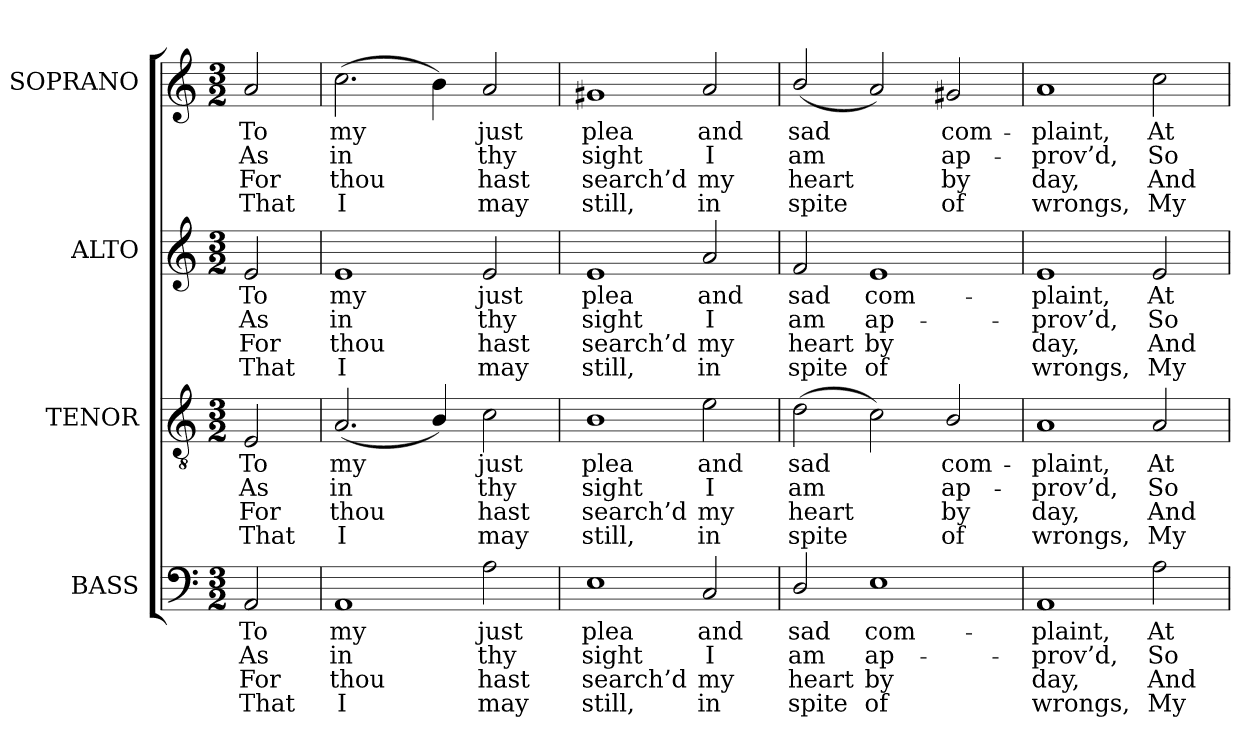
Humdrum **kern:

**kern	**text	**text	**text	**text	**kern	**text	**text	**text	**text	**kern	**text	**text	**text	**text	**kern	**text	**text	**text	**text
*part4	*part4	*part4	*part4	*part4	*part3	*part3	*part3	*part3	*part3	*part2	*part2	*part2	*part2	*part2	*part1	*part1	*part1	*part1	*part1
*staff4	*staff4	*staff4	*staff4	*staff4	*staff3	*staff3	*staff3	*staff3	*staff3	*staff2	*staff2	*staff2	*staff2	*staff2	*staff1	*staff1	*staff1	*staff1	*staff1
*I"BASS	*	*	*	*	*I"TENOR	*	*	*	*	*I"ALTO	*	*	*	*	*I"SOPRANO	*	*	*	*
*I'B.	*	*	*	*	*I'T.	*	*	*	*	*I'A.	*	*	*	*	*I'S.	*	*	*	*
!!LO:PB:g=z
*clefF4	*	*	*	*	*clefGv2	*	*	*	*	*clefG2	*	*	*	*	*clefG2	*	*	*	*
*	*	*	*	*	*ITrd7c12	*	*	*	*	*	*	*	*	*	*	*	*	*	*
*k[]	*	*	*	*	*k[]	*	*	*	*	*k[]	*	*	*	*	*k[]	*	*	*	*
*a:	*	*	*	*	*a:	*	*	*	*	*a:	*	*	*	*	*a:	*	*	*	*
*M3/2	*	*	*	*	*M3/2	*	*	*	*	*M3/2	*	*	*	*	*M3/2	*	*	*	*
=	=	=	=	=	=	=	=	=	=	=	=	=	=	=	=	=	=	=	=
!	!LO:LY:b:color=#000000	!LO:LY:b:color=#000000	!LO:LY:b:color=#000000	!LO:LY:b:color=#000000	!	!	!	!	!	!	!	!	!	!	!	!	!	!	!
!	!	!	!	!	!	!LO:LY:b:color=#000000	!LO:LY:b:color=#000000	!LO:LY:b:color=#000000	!LO:LY:b:color=#000000	!	!	!	!	!	!	!	!	!	!
!	!	!	!	!	!	!	!	!	!	!	!LO:LY:b:color=#000000	!LO:LY:b:color=#000000	!LO:LY:b:color=#000000	!LO:LY:b:color=#000000	!	!	!	!	!
!	!	!	!	!	!	!	!	!	!	!	!	!	!	!	!	!LO:LY:b:color=#000000	!LO:LY:b:color=#000000	!LO:LY:b:color=#000000	!LO:LY:b:color=#000000
2AAi/	To	As	For	That	2EEi/	To	As	For	That	2ei/	To	As	For	That	2ai/	To	As	For	That
=1	=1	=1	=1	=1	=1	=1	=1	=1	=1	=1	=1	=1	=1	=1	=1	=1	=1	=1	=1
!	!LO:LY:b:color=#000000	!LO:LY:b:color=#000000	!LO:LY:b:color=#000000	!LO:LY:b:color=#000000	!	!	!	!	!	!	!	!	!	!	!	!	!	!	!
!	!	!	!	!	!	!LO:LY:b:color=#000000	!LO:LY:b:color=#000000	!LO:LY:b:color=#000000	!LO:LY:b:color=#000000	!	!	!	!	!	!	!	!	!	!
!	!	!	!	!	!	!	!	!	!	!	!LO:LY:b:color=#000000	!LO:LY:b:color=#000000	!LO:LY:b:color=#000000	!LO:LY:b:color=#000000	!	!	!	!	!
!	!	!	!	!	!	!	!	!	!	!	!	!	!	!	!	!LO:LY:b:color=#000000	!LO:LY:b:color=#000000	!LO:LY:b:color=#000000	!LO:LY:b:color=#000000
1AAi	my	in	thou	I	(2.AAi/	my	in	thou	I	1ei	my	in	thou	I	(2.cci\	my	in	thou	I
.	.	.	.	.	4BBi/)	.	.	.	.	.	.	.	.	.	4bi\)	.	.	.	.
!	!LO:LY:b:color=#000000	!LO:LY:b:color=#000000	!LO:LY:b:color=#000000	!LO:LY:b:color=#000000	!	!	!	!	!	!	!	!	!	!	!	!	!	!	!
!	!	!	!	!	!	!LO:LY:b:color=#000000	!LO:LY:b:color=#000000	!LO:LY:b:color=#000000	!LO:LY:b:color=#000000	!	!	!	!	!	!	!	!	!	!
!	!	!	!	!	!	!	!	!	!	!	!LO:LY:b:color=#000000	!LO:LY:b:color=#000000	!LO:LY:b:color=#000000	!LO:LY:b:color=#000000	!	!	!	!	!
!	!	!	!	!	!	!	!	!	!	!	!	!	!	!	!	!LO:LY:b:color=#000000	!LO:LY:b:color=#000000	!LO:LY:b:color=#000000	!LO:LY:b:color=#000000
2Ai\	just	thy	hast	may	2Ci\	just	thy	hast	may	2ei/	just	thy	hast	may	2ai/	just	thy	hast	may
=2	=2	=2	=2	=2	=2	=2	=2	=2	=2	=2	=2	=2	=2	=2	=2	=2	=2	=2	=2
!	!LO:LY:b:color=#000000	!LO:LY:b:color=#000000	!LO:LY:b:color=#000000	!LO:LY:b:color=#000000	!	!	!	!	!	!	!	!	!	!	!	!	!	!	!
!	!	!	!	!	!	!LO:LY:b:color=#000000	!LO:LY:b:color=#000000	!LO:LY:b:color=#000000	!LO:LY:b:color=#000000	!	!	!	!	!	!	!	!	!	!
!	!	!	!	!	!	!	!	!	!	!	!LO:LY:b:color=#000000	!LO:LY:b:color=#000000	!LO:LY:b:color=#000000	!LO:LY:b:color=#000000	!	!	!	!	!
!	!	!	!	!	!	!	!	!	!	!	!	!	!	!	!	!LO:LY:b:color=#000000	!LO:LY:b:color=#000000	!LO:LY:b:color=#000000	!LO:LY:b:color=#000000
1Ei	plea	sight	search’d	still,	1BBi	plea	sight	search’d	still,	1ei	plea	sight	search’d	still,	1g#Xi	plea	sight	search’d	still,
!	!LO:LY:b:color=#000000	!LO:LY:b:color=#000000	!LO:LY:b:color=#000000	!LO:LY:b:color=#000000	!	!	!	!	!	!	!	!	!	!	!	!	!	!	!
!	!	!	!	!	!	!LO:LY:b:color=#000000	!LO:LY:b:color=#000000	!LO:LY:b:color=#000000	!LO:LY:b:color=#000000	!	!	!	!	!	!	!	!	!	!
!	!	!	!	!	!	!	!	!	!	!	!LO:LY:b:color=#000000	!LO:LY:b:color=#000000	!LO:LY:b:color=#000000	!LO:LY:b:color=#000000	!	!	!	!	!
!	!	!	!	!	!	!	!	!	!	!	!	!	!	!	!	!LO:LY:b:color=#000000	!LO:LY:b:color=#000000	!LO:LY:b:color=#000000	!LO:LY:b:color=#000000
2Ci/	and	I	my	in	2Ei\	and	I	my	in	2ai/	and	I	my	in	2ai/	and	I	my	in
=3	=3	=3	=3	=3	=3	=3	=3	=3	=3	=3	=3	=3	=3	=3	=3	=3	=3	=3	=3
!	!LO:LY:b:color=#000000	!LO:LY:b:color=#000000	!LO:LY:b:color=#000000	!LO:LY:b:color=#000000	!	!	!	!	!	!	!	!	!	!	!	!	!	!	!
!	!	!	!	!	!	!LO:LY:b:color=#000000	!LO:LY:b:color=#000000	!LO:LY:b:color=#000000	!LO:LY:b:color=#000000	!	!	!	!	!	!	!	!	!	!
!	!	!	!	!	!	!	!	!	!	!	!LO:LY:b:color=#000000	!LO:LY:b:color=#000000	!LO:LY:b:color=#000000	!LO:LY:b:color=#000000	!	!	!	!	!
!	!	!	!	!	!	!	!	!	!	!	!	!	!	!	!	!LO:LY:b:color=#000000	!LO:LY:b:color=#000000	!LO:LY:b:color=#000000	!LO:LY:b:color=#000000
2Di/	sad	am	heart	spite	(2Di\	sad	am	heart	spite	2fi/	sad	am	heart	spite	(2bi/	sad	am	heart	spite
!	!LO:LY:b:color=#000000	!LO:LY:b:color=#000000	!LO:LY:b:color=#000000	!LO:LY:b:color=#000000	!	!	!	!	!	!	!	!	!	!	!	!	!	!	!
!	!	!	!	!	!	!	!	!	!	!	!LO:LY:b:color=#000000	!LO:LY:b:color=#000000	!LO:LY:b:color=#000000	!LO:LY:b:color=#000000	!	!	!	!	!
1Ei	com-	ap-	by	of	2Ci\)	.	.	.	.	1ei	com-	ap-	by	of	2ai/)	.	.	.	.
!	!	!	!	!	!	!LO:LY:b:color=#000000	!LO:LY:b:color=#000000	!LO:LY:b:color=#000000	!LO:LY:b:color=#000000	!	!	!	!	!	!	!	!	!	!
!	!	!	!	!	!	!	!	!	!	!	!	!	!	!	!	!LO:LY:b:color=#000000	!LO:LY:b:color=#000000	!LO:LY:b:color=#000000	!LO:LY:b:color=#000000
.	.	.	.	.	2BBi/	com-	ap-	by	of	.	.	.	.	.	2g#Xi/	com-	ap-	by	of
=4	=4	=4	=4	=4	=4	=4	=4	=4	=4	=4	=4	=4	=4	=4	=4	=4	=4	=4	=4
!	!LO:LY:b:color=#000000	!LO:LY:b:color=#000000	!LO:LY:b:color=#000000	!LO:LY:b:color=#000000	!	!	!	!	!	!	!	!	!	!	!	!	!	!	!
!	!	!	!	!	!	!LO:LY:b:color=#000000	!LO:LY:b:color=#000000	!LO:LY:b:color=#000000	!LO:LY:b:color=#000000	!	!	!	!	!	!	!	!	!	!
!	!	!	!	!	!	!	!	!	!	!	!LO:LY:b:color=#000000	!LO:LY:b:color=#000000	!LO:LY:b:color=#000000	!LO:LY:b:color=#000000	!	!	!	!	!
!	!	!	!	!	!	!	!	!	!	!	!	!	!	!	!	!LO:LY:b:color=#000000	!LO:LY:b:color=#000000	!LO:LY:b:color=#000000	!LO:LY:b:color=#000000
1AAi	-plaint,	-prov’d,	day,	wrongs,	1AAi	-plaint,	-prov’d,	day,	wrongs,	1ei	-plaint,	-prov’d,	day,	wrongs,	1ai	-plaint,	-prov’d,	day,	wrongs,
!	!LO:LY:b:color=#000000	!LO:LY:b:color=#000000	!LO:LY:b:color=#000000	!LO:LY:b:color=#000000	!	!	!	!	!	!	!	!	!	!	!	!	!	!	!
!	!	!	!	!	!	!LO:LY:b:color=#000000	!LO:LY:b:color=#000000	!LO:LY:b:color=#000000	!LO:LY:b:color=#000000	!	!	!	!	!	!	!	!	!	!
!	!	!	!	!	!	!	!	!	!	!	!LO:LY:b:color=#000000	!LO:LY:b:color=#000000	!LO:LY:b:color=#000000	!LO:LY:b:color=#000000	!	!	!	!	!
!	!	!	!	!	!	!	!	!	!	!	!	!	!	!	!	!LO:LY:b:color=#000000	!LO:LY:b:color=#000000	!LO:LY:b:color=#000000	!LO:LY:b:color=#000000
2Ai\	At-	So	And	My	2AAi/	At-	So	And	My	2ei/	At-	So	And	My	2cci\	At-	So	And	My
=	=	=	=	=	=	=	=	=	=	=	=	=	=	=	=	=	=	=	=
*-	*-	*-	*-	*-	*-	*-	*-	*-	*-	*-	*-	*-	*-	*-	*-	*-	*-	*-	*-
